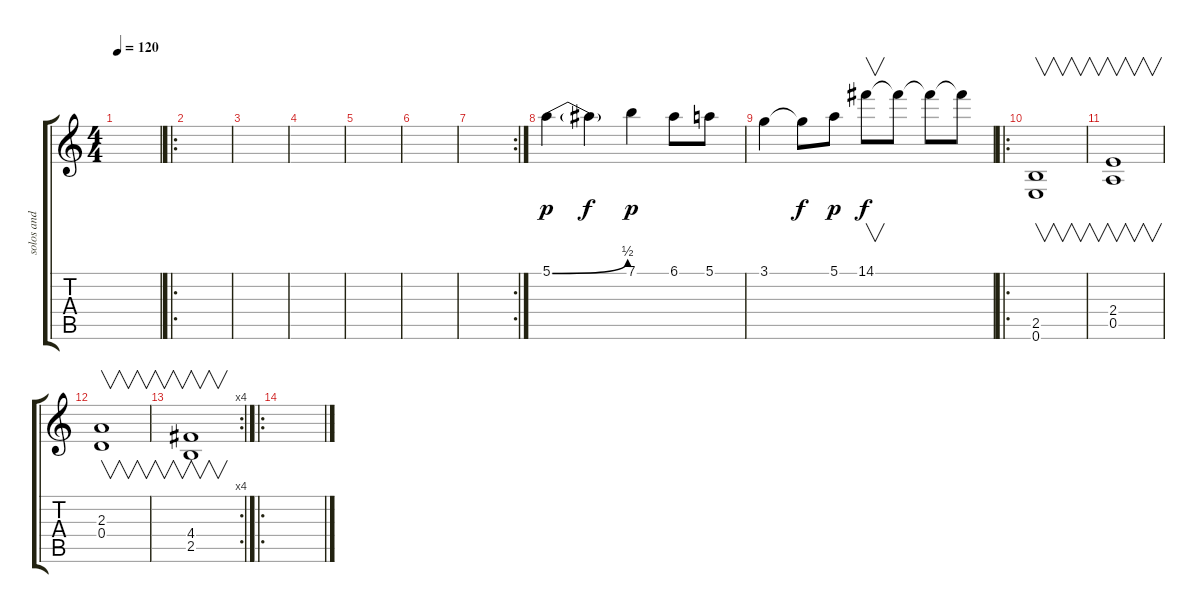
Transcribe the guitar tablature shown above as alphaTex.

\track ("solos and fills" "solos and ") {instrument overdrivenguitar}
\staff {score tabs}
\tuning (E4 B3 G3 D3 A2 E2) {hide}
\ts (4 4)
\tempo 120
\clef g2
\ks c
|
\ro
|
|
|
|
|
\rc 2
|
5.1{be (bend 0 0 60 2)}.4{dy p} 5.1{t}.4{dy f} 7.1.4{dy p} 6.1.8 5.1.8 |
3.1.4 3.1{t}.8{dy f} 5.1.8{dy p} 14.1.8{v dy f} 14.1{t}.8 14.1{t}.8 14.1{t}.8 |
\ro
(2.5 0.6).1{v volume 16 balance 0 instrument distortionguitar} |
(2.4 0.5).1{v} |
(2.3 0.4).1{v} |
\rc 4
(4.4 2.5).1{v} |
\ro
